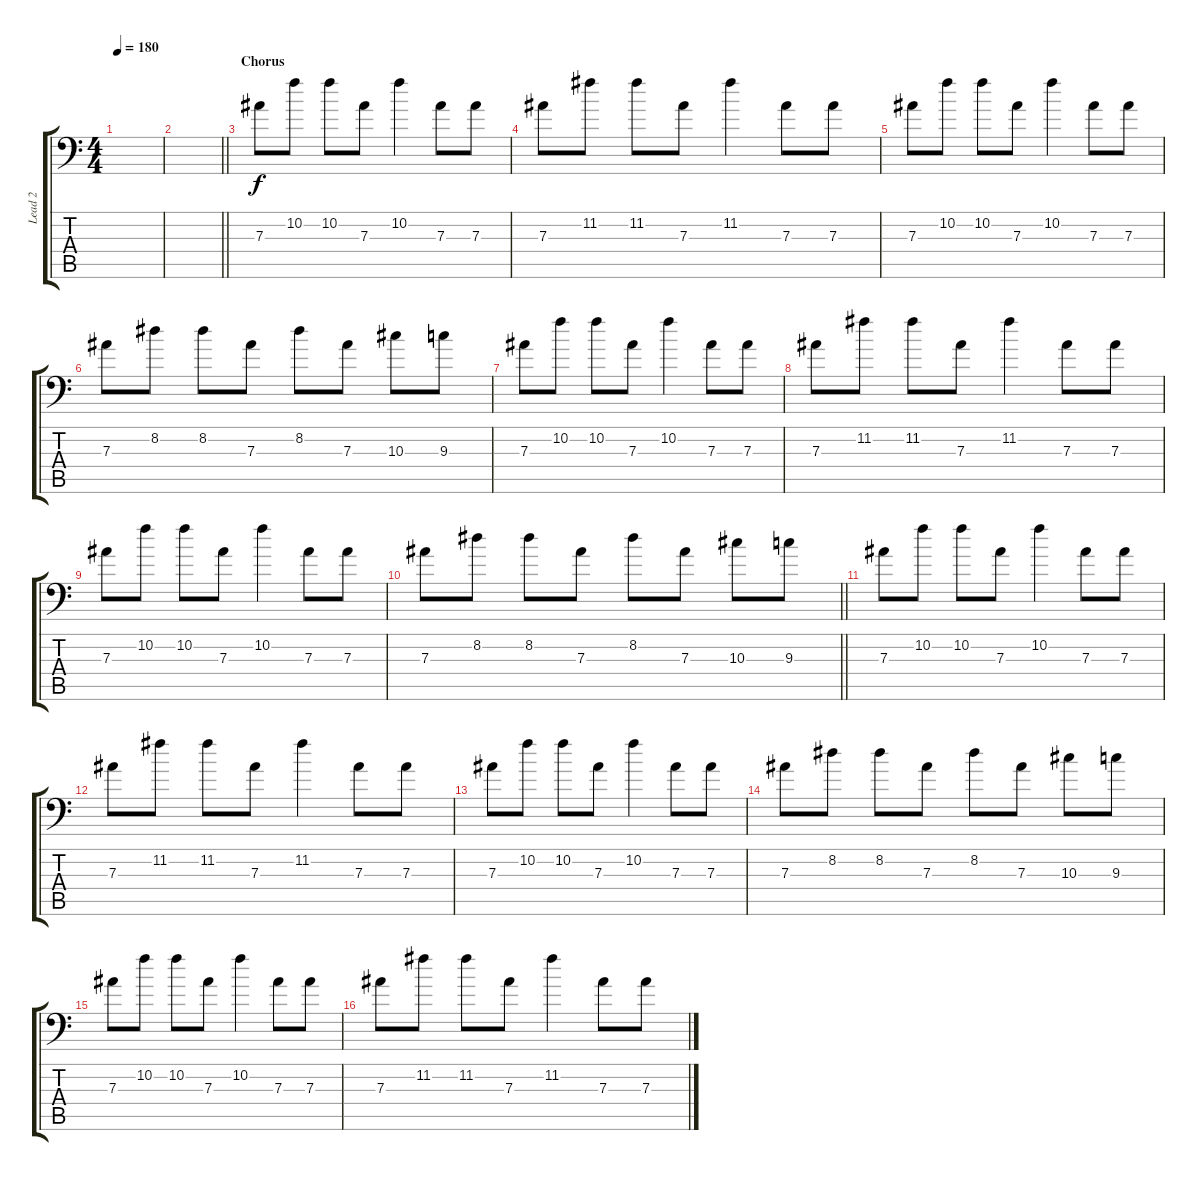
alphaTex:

\track ("Lead 2" "Lead 2") {instrument overdrivenguitar}
\staff {score tabs}
\tuning (C4 G3 Eb3 Bb2 F2 Bb1) {hide}
\ts (4 4)
\tempo 180
\clef f4
\ks c
|
\barLineRight lightlight
|
\section ("" "Chorus")
7.3.8 10.2.8 10.2.8 7.3.8 10.2.4 7.3.8 7.3.8 |
7.3.8 11.2.8 11.2.8 7.3.8 11.2.4 7.3.8 7.3.8 |
7.3.8 10.2.8 10.2.8 7.3.8 10.2.4 7.3.8 7.3.8 |
7.3.8 8.2.8 8.2.8 7.3.8 8.2.8 7.3.8 10.3.8 9.3.8 |
7.3.8 10.2.8 10.2.8 7.3.8 10.2.4 7.3.8 7.3.8 |
7.3.8 11.2.8 11.2.8 7.3.8 11.2.4 7.3.8 7.3.8 |
7.3.8 10.2.8 10.2.8 7.3.8 10.2.4 7.3.8 7.3.8 |
\barLineRight lightlight
7.3.8 8.2.8 8.2.8 7.3.8 8.2.8 7.3.8 10.3.8 9.3.8 |
7.3.8 10.2.8 10.2.8 7.3.8 10.2.4 7.3.8 7.3.8 |
7.3.8 11.2.8 11.2.8 7.3.8 11.2.4 7.3.8 7.3.8 |
7.3.8 10.2.8 10.2.8 7.3.8 10.2.4 7.3.8 7.3.8 |
7.3.8 8.2.8 8.2.8 7.3.8 8.2.8 7.3.8 10.3.8 9.3.8 |
7.3.8 10.2.8 10.2.8 7.3.8 10.2.4 7.3.8 7.3.8 |
7.3.8 11.2.8 11.2.8 7.3.8 11.2.4 7.3.8 7.3.8
